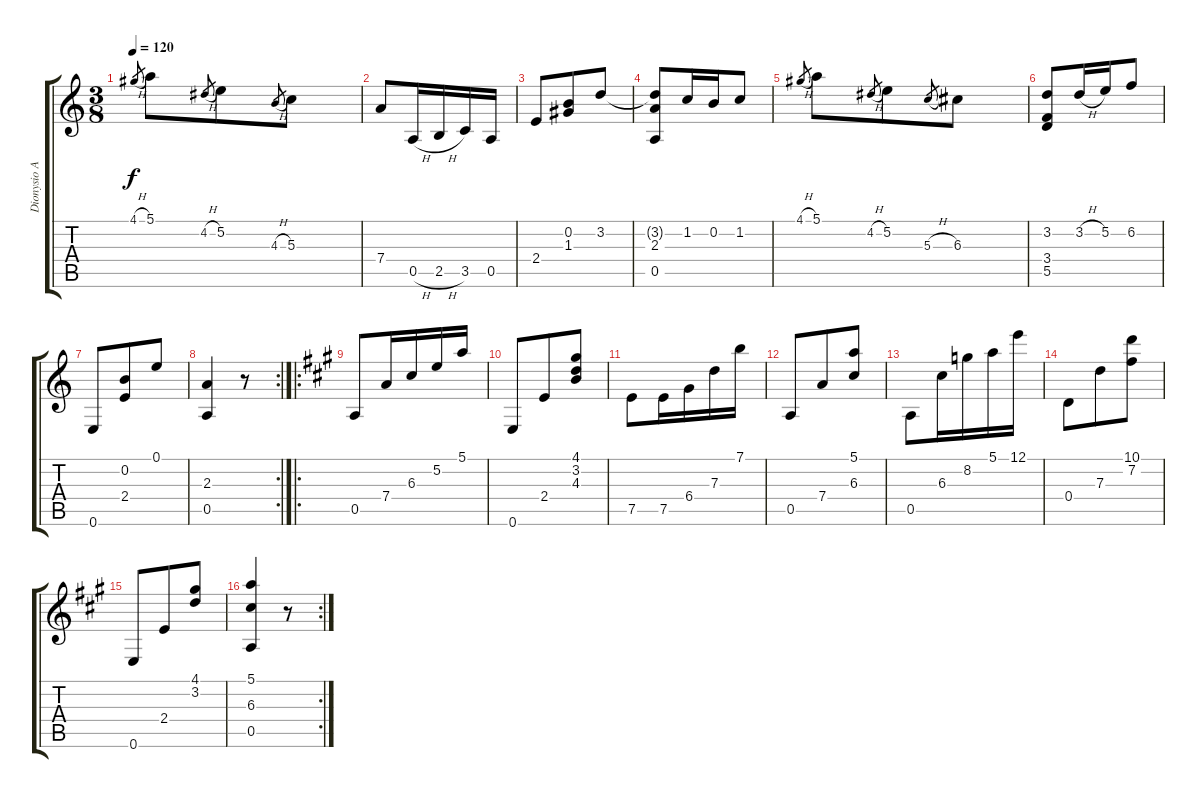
\track ("Dionysio Aguado" "Dionysio A") {instrument acousticguitarnylon}
\staff {score tabs}
\tuning (E4 B3 G3 D3 A2 E2) {hide}
\ts (3 8)
\tempo 120
\clef g2
\ks c
4.1{h}.8{gr dy f} 5.1.8 4.2{h}.8{gr} 5.2.8 4.3{h}.8{gr} 5.3.8 |
7.4.8 0.5{h}.16 2.5{h}.16 3.5.16 0.5.16 |
2.4.8 (0.2 1.3).8 3.2.8 |
(3.2{t} 2.3 0.5).8 1.2.16 0.2.16 1.2.8 |
4.1{h}.8{gr} 5.1.8 4.2{h}.8{gr} 5.2.8 5.3{h}.8{gr} 6.3.8 |
(3.2 3.4 5.5).8 3.2{h}.16 5.2.16 6.2.8 |
0.6.8 (0.2 2.4).8 0.1.8 |
\rc 2
(2.3 0.5).4 r.8 |
\ro
\ks a
0.5.8 7.4.16 6.3.16 5.2.16 5.1.16 |
0.6.8 2.4.8 (4.1 3.2 4.3).8 |
7.5.8 7.5.16 6.4.16 7.3.16 7.1.16 |
0.5.8 7.4.8 (5.1 6.3).8 |
0.5.8 6.3.16 8.2.16 5.1.16 12.1.16 |
0.4.8 7.3.8 (10.1 7.2).8 |
0.6.8 2.4.8 (4.1 3.2).8 |
\rc 2
(5.1 6.3 0.5).4 r.8
